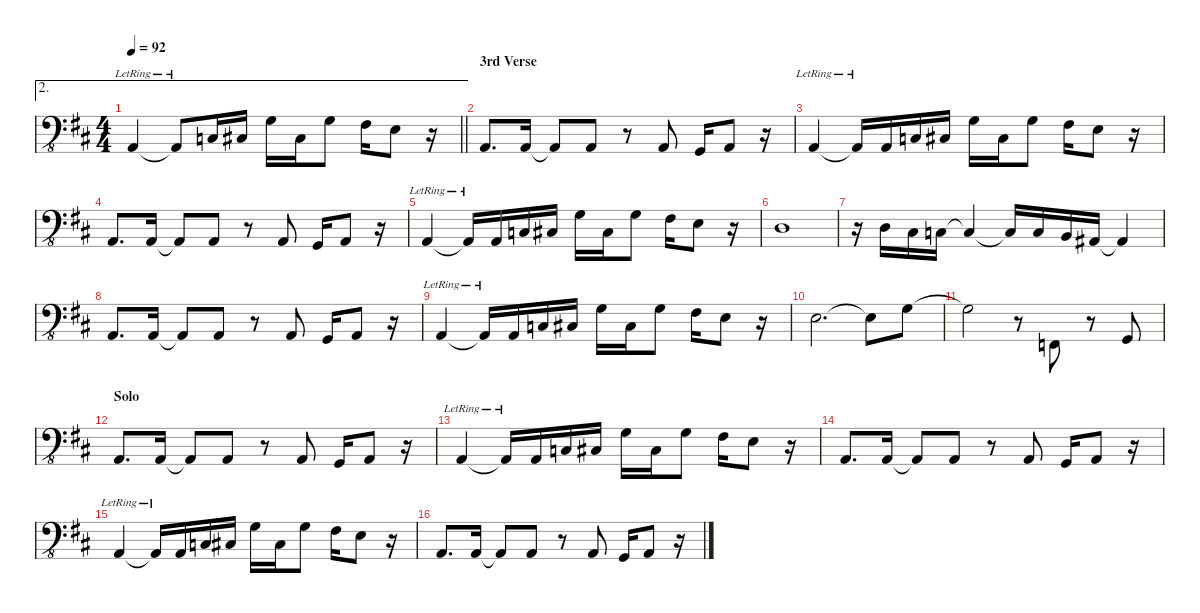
\defaultSystemsLayout 4
\hideDynamics
\bracketExtendMode groupsimilarinstruments
\singleTrackTrackNamePolicy hidden
\multiTrackTrackNamePolicy hidden
\otherSystemsTrackNameOrientation horizontal
\track ("Clavinet (left hand)" "clav.") {instrument clavinet}
\staff {score}
\tuning (E3 B2 G2 D2 A1 E1)
\ae 2
\ts (4 4)
\tempo 92
\clef f4
\ottava 8vb
\barLineRight lightlight
\ks d
0.5{lr acc forcenatural}.4{dy f beam Up} 0.5{lr t acc forcenatural}.8{beam Up} 3.5{acc forcenatural}.16{beam Up} 4.5{acc #}.16{beam Up} 5.4{acc forcenatural}.16{beam Down} 4.5{acc #}.16{beam Down} 5.4{acc forcenatural}.8{beam Down} 4.4{acc #}.16{beam Down} 2.4{acc forcenatural}.8{beam Down} r.16{beam Down} |
\section ("" "3rd Verse")
0.5{acc forcenatural}.8{d beam Up} 0.5{acc forcenatural}.16{beam Up} 0.5{t acc forcenatural}.8{beam Up} 0.5{acc forcenatural}.8{beam Up} r.8{beam Up} 0.5{acc forcenatural}.8{beam Up} 3.6{acc forcenatural}.16{beam Up} 0.5{acc forcenatural}.8{beam Up} r.16{beam Up} |
0.5{lr acc forcenatural}.4{beam Up} 0.5{lr t acc forcenatural}.16{beam Up} 0.5{acc forcenatural}.16{beam Up} 3.5{acc forcenatural}.16{beam Up} 4.5{acc #}.16{beam Up} 5.4{acc forcenatural}.16{beam Down} 4.5{acc #}.16{beam Down} 5.4{acc forcenatural}.8{beam Down} 4.4{acc #}.16{beam Down} 2.4{acc forcenatural}.8{beam Down} r.16{beam Down} |
0.5{acc forcenatural}.8{d beam Up} 0.5{acc forcenatural}.16{beam Up} 0.5{t acc forcenatural}.8{beam Up} 0.5{acc forcenatural}.8{beam Up} r.8{beam Up} 0.5{acc forcenatural}.8{beam Up} 3.6{acc forcenatural}.16{beam Up} 0.5{acc forcenatural}.8{beam Up} r.16{beam Up} |
0.5{lr acc forcenatural}.4{beam Up} 0.5{lr t acc forcenatural}.16{beam Up} 0.5{acc forcenatural}.16{beam Up} 3.5{acc forcenatural}.16{beam Up} 4.5{acc #}.16{beam Up} 5.4{acc forcenatural}.16{beam Down} 4.5{acc #}.16{beam Down} 5.4{acc forcenatural}.8{beam Down} 4.4{acc #}.16{beam Down} 2.4{acc forcenatural}.8{beam Down} r.16{beam Down} |
5.5{acc forcenatural}.1{beam Down} |
r.16{beam Down} 5.5{acc forcenatural}.16{beam Up} 4.5{acc #}.16{beam Up} 3.5{acc forcenatural}.16{beam Up} 3.5{t acc forcenatural}.4{beam Up} 3.5{t acc forcenatural}.16{beam Up} 3.5{acc forcenatural}.16{beam Up} 2.5{acc forcenatural}.16{beam Up} 1.5{acc #}.16{beam Up} 1.5{t acc #}.4{beam Up} |
0.5{acc forcenatural}.8{d beam Up} 0.5{acc forcenatural}.16{beam Up} 0.5{t acc forcenatural}.8{beam Up} 0.5{acc forcenatural}.8{beam Up} r.8{beam Up} 0.5{acc forcenatural}.8{beam Up} 3.6{acc forcenatural}.16{beam Up} 0.5{acc forcenatural}.8{beam Up} r.16{beam Up} |
0.5{lr acc forcenatural}.4{beam Up} 0.5{lr t acc forcenatural}.16{beam Up} 0.5{acc forcenatural}.16{beam Up} 3.5{acc forcenatural}.16{beam Up} 4.5{acc #}.16{beam Up} 5.4{acc forcenatural}.16{beam Down} 4.5{acc #}.16{beam Down} 5.4{acc forcenatural}.8{beam Down} 4.4{acc #}.16{beam Down} 2.4{acc forcenatural}.8{beam Down} r.16{beam Down} |
7.5{acc forcenatural}.2{d beam Down} 7.5{t acc forcenatural}.8{beam Down} 10.5{acc forcenatural}.8{beam Down} |
10.5{t acc forcenatural}.2{beam Down} r.8{beam Down} 1.6{acc forcenatural}.8{beam Up} r.8{beam Up} 3.6{acc forcenatural}.8{beam Up} |
\section ("" "Solo")
0.5{acc forcenatural}.8{d beam Up} 0.5{acc forcenatural}.16{beam Up} 0.5{t acc forcenatural}.8{beam Up} 0.5{acc forcenatural}.8{beam Up} r.8{beam Up} 0.5{acc forcenatural}.8{beam Up} 3.6{acc forcenatural}.16{beam Up} 0.5{acc forcenatural}.8{beam Up} r.16{beam Up} |
0.5{lr acc forcenatural}.4{beam Up} 0.5{lr t acc forcenatural}.16{beam Up} 0.5{acc forcenatural}.16{beam Up} 3.5{acc forcenatural}.16{beam Up} 4.5{acc #}.16{beam Up} 5.4{acc forcenatural}.16{beam Down} 4.5{acc #}.16{beam Down} 5.4{acc forcenatural}.8{beam Down} 4.4{acc #}.16{beam Down} 2.4{acc forcenatural}.8{beam Down} r.16{beam Down} |
0.5{acc forcenatural}.8{d beam Up} 0.5{acc forcenatural}.16{beam Up} 0.5{t acc forcenatural}.8{beam Up} 0.5{acc forcenatural}.8{beam Up} r.8{beam Up} 0.5{acc forcenatural}.8{beam Up} 3.6{acc forcenatural}.16{beam Up} 0.5{acc forcenatural}.8{beam Up} r.16{beam Up} |
0.5{lr acc forcenatural}.4{beam Up} 0.5{lr t acc forcenatural}.16{beam Up} 0.5{acc forcenatural}.16{beam Up} 3.5{acc forcenatural}.16{beam Up} 4.5{acc #}.16{beam Up} 5.4{acc forcenatural}.16{beam Down} 4.5{acc #}.16{beam Down} 5.4{acc forcenatural}.8{beam Down} 4.4{acc #}.16{beam Down} 2.4{acc forcenatural}.8{beam Down} r.16{beam Down} |
0.5{acc forcenatural}.8{d beam Up} 0.5{acc forcenatural}.16{beam Up} 0.5{t acc forcenatural}.8{beam Up} 0.5{acc forcenatural}.8{beam Up} r.8{beam Up} 0.5{acc forcenatural}.8{beam Up} 3.6{acc forcenatural}.16{beam Up} 0.5{acc forcenatural}.8{beam Up} r.16{beam Up}
